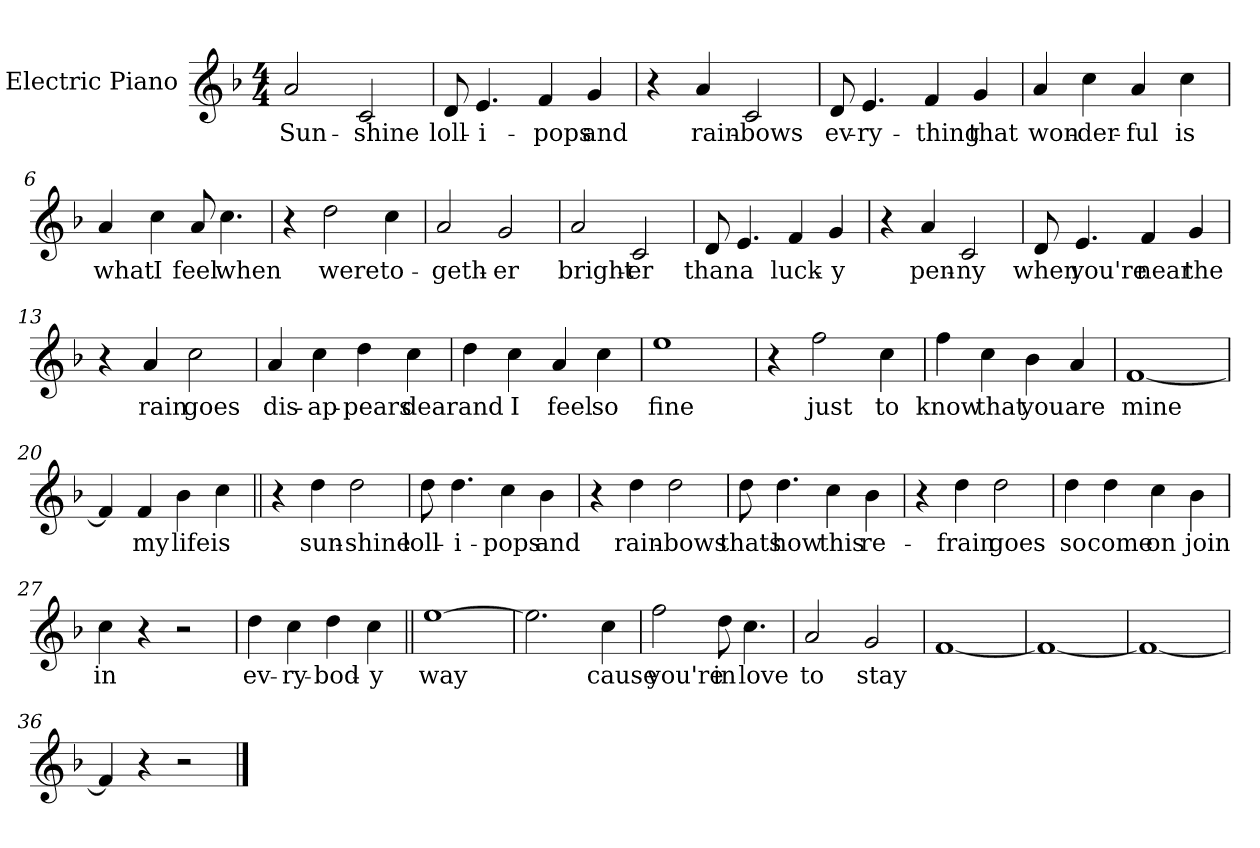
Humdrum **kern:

**kern	**text
*part1	*part1
*staff1	*staff1
*I"Electric Piano	*
*I'E.Pno	*
*clefG2	*
*k[b-]	*
*F:	*
*M4/4	*
=1	=1
2a/	Sun-
2c/	-shine
=2	=2
8d/	loll-
4.e/	-i-
4f/	-pops
4g/	and
=3	=3
4r	.
4a/	rain-
2c/	-bows
=4	=4
8d/	ev-
4.e/	-ry-
4f/	thing
4g/	that
!!LO:LB:g=z
=5	=5
4a/	won-
4cc\	-der-
4a/	-ful
4cc\	is
=6	=6
4a/	what
4cc\	I
8a/	feel
4.cc\	when
=7	=7
4r	.
2dd\	were
4cc\	to-
=8	=8
2a/	-geth-
2g/	-er
=9	=9
2a/	bright-
2c/	-er
!!LO:LB:g=z
=10	=10
8d/	than
4.e/	a
4f/	luck-
4g/	-y
=11	=11
4r	.
4a/	pen-
2c/	-ny
=12	=12
8d/	when
4.e/	you're
4f/	near
4g/	the
=13	=13
4r	.
4a/	rain
2cc\	goes
!!LO:LB:g=z
=14	=14
4a/	dis-
4cc\	-ap-
4dd\	-pears
4cc\	dear
=15	=15
4dd\	and
4cc\	I
4a/	feel
4cc\	so
=16	=16
1ee	fine
!!LO:LB:g=z
=17	=17
4r	.
2ff\	just
4cc\	to
=18	=18
4ff\	know
4cc\	that
4b-\	you
4a/	are
=19	=19
[1f	mine
=20	=20
4f/]	.
4f/	my
4b-\	life
4cc\	is
!!LO:LB:g=z
=21||	=21||
4r	.
4dd\	sun-
2dd\	-shine
=22	=22
8dd\	loll-
4.dd\	-i-
4cc\	-pops
4b-\	and
=23	=23
4r	.
4dd\	rain-
2dd\	-bows
=24	=24
8dd\	thats
4.dd\	how
4cc\	this
4b-\	re-
!!LO:LB:g=z
=25	=25
4r	.
4dd\	-frain
2dd\	goes
=26	=26
4dd\	so
4dd\	come
4cc\	on
4b-\	join
=27	=27
4cc\	in
4r	.
2r	.
=28	=28
4dd\	ev-
4cc\	-ry-
4dd\	-bod-
4cc\	-y
!!LO:LB:g=z
=29||	=29||
[1ee	way
=30	=30
2.ee\]	.
4cc\	cause
=31	=31
2ff\	you're
8dd\	in
4.cc\	love
=32	=32
2a/	to
2g/	stay
=33	=33
[1f	.
=34	=34
1f_	.
=35	=35
1f_	.
=36	=36
4f/]	.
4r	.
2r	.
==	==
*-	*-
